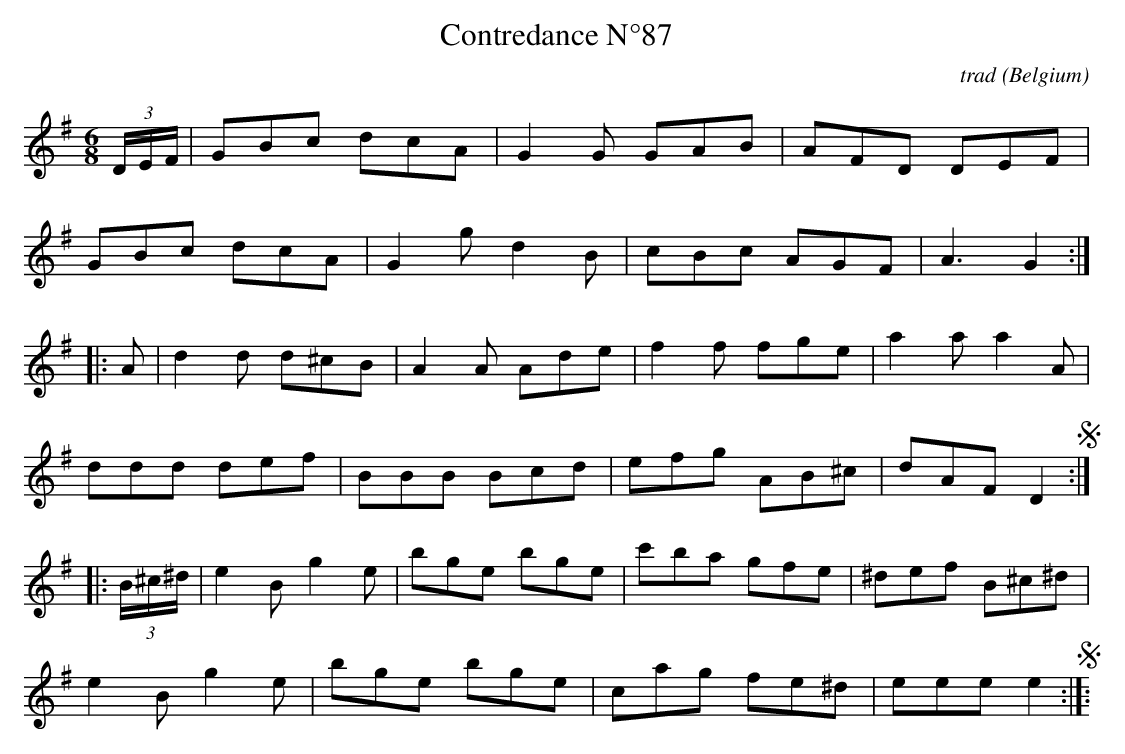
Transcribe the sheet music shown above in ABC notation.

X:1
T:Contredance N°87
C:trad
O:Belgium
M:6/8
L:1/8
K:Gmaj
(3D/2E/2F/2|GBc dcA|G2G GAB|AFD DEF|
GBc dcA|G2g d2B|cBc AGF|A3 G2:|
|:A|d2d d^cB|A2A Ade|f2f fge|a2a a2A|
ddd def|BBB Bcd|efg AB^c|dAF D2!segno!:|
|:(3B/2^c/2^d/2|e2B g2e|bge bge|c'ba gfe|^def B^c^d|
e2B g2e|bge bge|cag fe^d|eee e2!segno!:|]:
